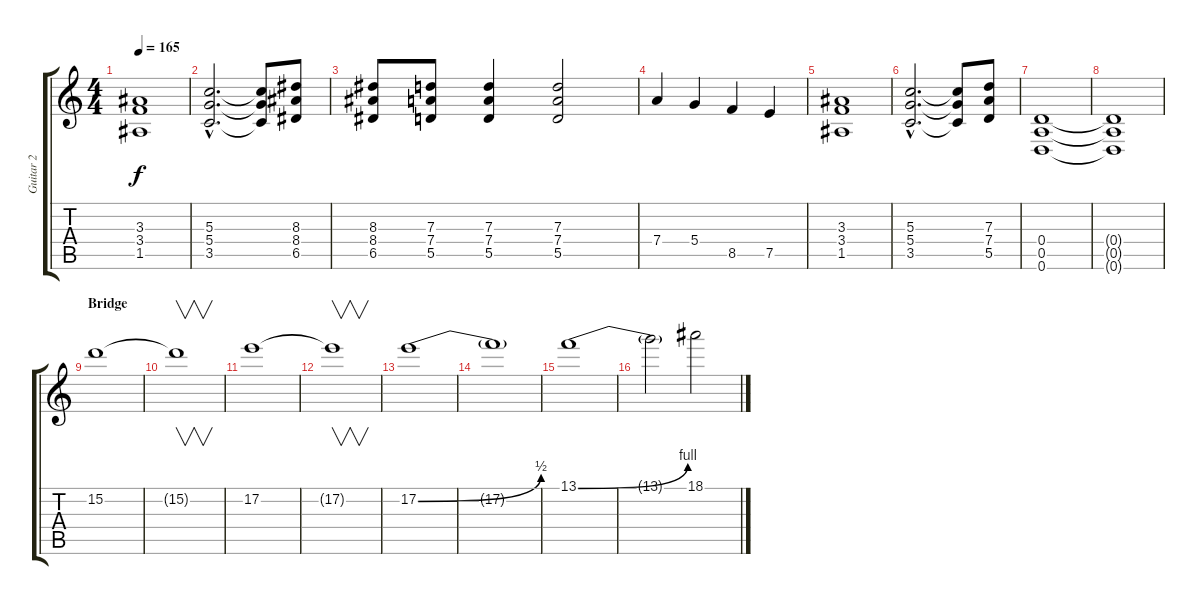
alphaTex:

\track ("Guitar 2" "Guitar 2") {instrument distortionguitar}
\staff {score tabs}
\tuning (E4 B3 G3 D3 A2 D2) {hide}
\ts (4 4)
\tempo 165
\clef g2
\ks c
(3.3 3.4 1.5).1{dy f} |
(5.3{hac} 5.4{hac} 3.5{hac}).2{d} (5.3{t} 5.4{t} 3.5{t}).8 (8.3 8.4 6.5).8 |
(8.3 8.4 6.5).8 (7.3 7.4 5.5).8 (7.3 7.4 5.5).4 (7.3 7.4 5.5).2 |
7.4.4 5.4.4 8.5.4 7.5.4 |
(3.3 3.4 1.5).1 |
(5.3{hac} 5.4{hac} 3.5{hac}).2{d} (5.3{t} 5.4{t} 3.5{t}).8 (7.3 7.4 5.5).8 |
(0.4 0.5 0.6).1 |
(0.4{t} 0.5{t} 0.6{t}).1 |
\section ("" "Bridge")
15.2.1 |
15.2{t}.1{v} |
17.2.1 |
17.2{t}.1{v} |
17.2{be (bend 0 0 60 2)}.1 |
17.2{t}.1 |
13.1{be (bend 0 0 60 4)}.1 |
13.1{t}.2 18.1.2
